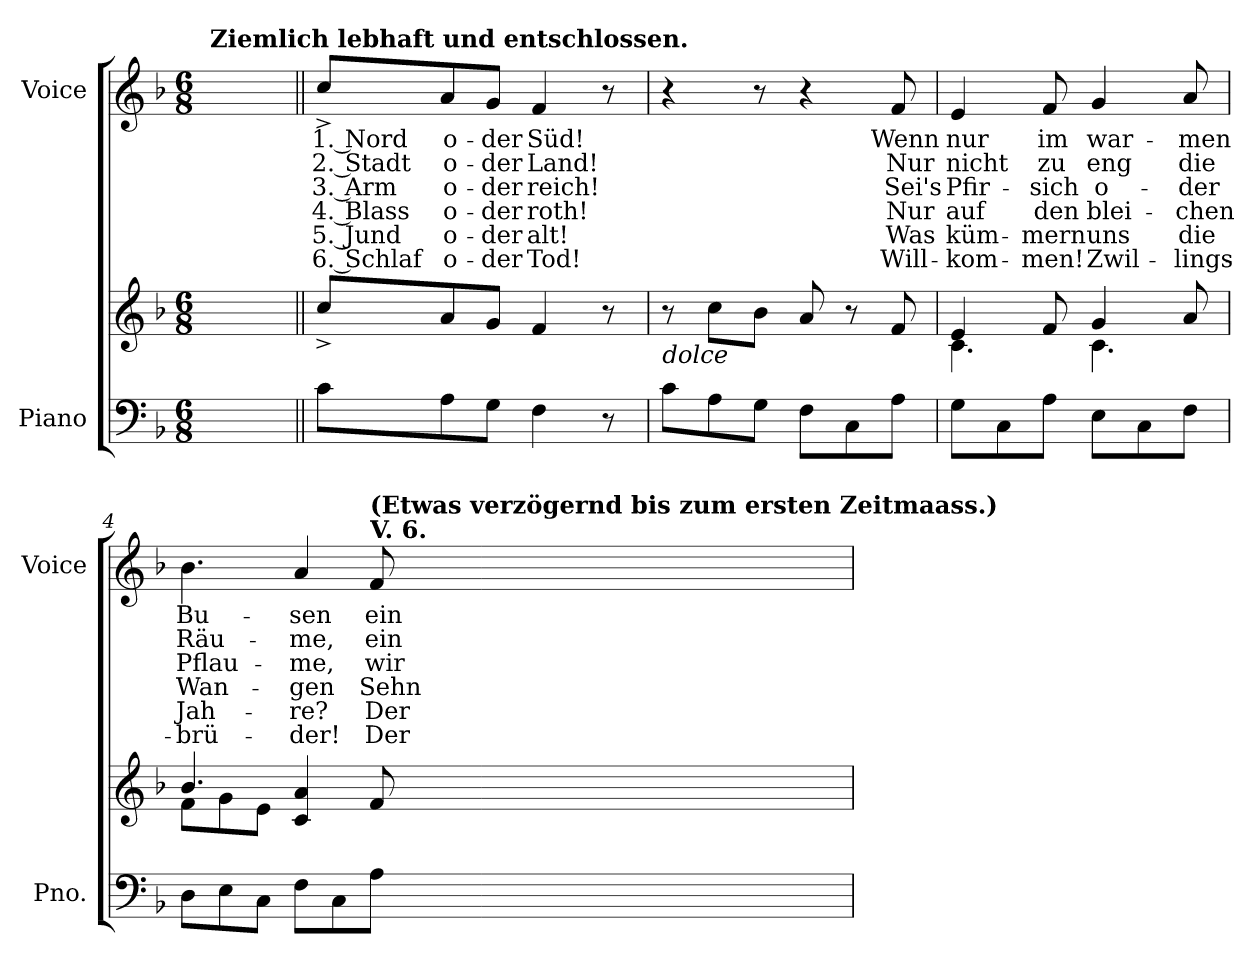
**kern	**kern	**kern	**text	**text	**text	**text	**text	**text
*part2	*part2	*part1	*part1	*part1	*part1	*part1	*part1	*part1
*staff3	*staff2	*staff1	*staff1	*staff1	*staff1	*staff1	*staff1	*staff1
*I"Piano	*	*I"Voice	*	*	*	*	*	*
*I'Pno.	*	*I'Voice	*	*	*	*	*	*
!!LO:PB:g=z
*clefF4	*clefG2	*clefG2	*	*	*	*	*	*
*k[b-]	*k[b-]	*k[b-]	*	*	*	*	*	*
*F:	*F:	*F:	*	*	*	*	*	*
*M6/8	*M6/8	*M6/8	*	*	*	*	*	*
*MM120	*MM120	*MM120	*	*	*	*	*	*
=	=	=	=	=	=	=	=	=
!	!	!LO:TX:a:B:t=Ziemlich lebhaft und entschlossen.	!	!	!	!	!	!
8ryy	8ryy	8ryy	.	.	.	.	.	.
=1||	=1||	=1||	=1||	=1||	=1||	=1||	=1||	=1||
!	!	!	!LO:LY:b:color=#000000	!LO:LY:b:color=#000000	!LO:LY:b:color=#000000	!LO:LY:b:color=#000000	!LO:LY:b:color=#000000	!LO:LY:b:color=#000000
8ci\L	8cc^i/L	8cc^i/L	1. Nord	2. Stadt	3. Arm	4. Blass	5. Jund	6. Schlaf
!	!	!	!LO:LY:b:color=#000000	!LO:LY:b:color=#000000	!LO:LY:b:color=#000000	!LO:LY:b:color=#000000	!LO:LY:b:color=#000000	!LO:LY:b:color=#000000
8Ai\	8ai/	8ai/	o-	o-	o-	o-	o-	o-
!	!	!	!LO:LY:b:color=#000000	!LO:LY:b:color=#000000	!LO:LY:b:color=#000000	!LO:LY:b:color=#000000	!LO:LY:b:color=#000000	!LO:LY:b:color=#000000
8Gi\J	8gi/J	8gi/J	-der	-der	-der	-der	-der	-der
!	!	!	!LO:LY:b:color=#000000	!LO:LY:b:color=#000000	!LO:LY:b:color=#000000	!LO:LY:b:color=#000000	!LO:LY:b:color=#000000	!LO:LY:b:color=#000000
4Fi\	4fi/	4fi/	Süd!	Land!	reich!	roth!	alt!	Tod!
8r	8r	8r	.	.	.	.	.	.
=2	=2	=2	=2	=2	=2	=2	=2	=2
!	!LO:TX:b:i:t=dolce	!	!	!	!	!	!	!
8ci\L	8r	4r	.	.	.	.	.	.
8Ai\	8cci\L	.	.	.	.	.	.	.
8Gi\J	8b-i\J	8r	.	.	.	.	.	.
8Fi\L	8ai/	4r	.	.	.	.	.	.
8Ci\	8r	.	.	.	.	.	.	.
!	!	!	!LO:LY:b:color=#000000	!LO:LY:b:color=#000000	!LO:LY:b:color=#000000	!LO:LY:b:color=#000000	!LO:LY:b:color=#000000	!LO:LY:b:color=#000000
8Ai\J	8fi/	8fi/	Wenn	Nur	Sei's	Nur	Was	Will-
=3	=3	=3	=3	=3	=3	=3	=3	=3
*	*^	*	*	*	*	*	*	*
!	!	!	!	!LO:LY:b:color=#000000	!LO:LY:b:color=#000000	!LO:LY:b:color=#000000	!LO:LY:b:color=#000000	!LO:LY:b:color=#000000	!LO:LY:b:color=#000000
8Gi\L	4ei/	4.ci\	4ei/	nur	nicht	Pfir-	auf	küm-	-kom-
8Ci\	.	.	.	.	.	.	.	.	.
!	!	!	!	!LO:LY:b:color=#000000	!LO:LY:b:color=#000000	!LO:LY:b:color=#000000	!LO:LY:b:color=#000000	!LO:LY:b:color=#000000	!LO:LY:b:color=#000000
8Ai\J	8fi/	.	8fi/	im	zu	-sich	den	-mern	-men!
!	!	!	!	!LO:LY:b:color=#000000	!LO:LY:b:color=#000000	!LO:LY:b:color=#000000	!LO:LY:b:color=#000000	!LO:LY:b:color=#000000	!LO:LY:b:color=#000000
8Ei\L	4gi/	4.ci\	4gi/	war-	eng	o-	blei-	uns	Zwil-
8Ci\	.	.	.	.	.	.	.	.	.
!	!	!	!	!LO:LY:b:color=#000000	!LO:LY:b:color=#000000	!LO:LY:b:color=#000000	!LO:LY:b:color=#000000	!LO:LY:b:color=#000000	!LO:LY:b:color=#000000
8Fi\J	8ai/	.	8ai/	-men	die	-der	-chen	die	-lings-
!!LO:LB:g=z
=4	=4	=4	=4	=4	=4	=4	=4	=4	=4
!	!	!	!	!LO:LY:b:color=#000000	!LO:LY:b:color=#000000	!LO:LY:b:color=#000000	!LO:LY:b:color=#000000	!LO:LY:b:color=#000000	!LO:LY:b:color=#000000
8Di\L	4.b-i/	8fi\L	4.b-i\	Bu-	Räu-	Pflau-	Wan-	Jah-	-brü-
8Ei\	.	8gi\	.	.	.	.	.	.	.
8Ci\J	.	8ei\J	.	.	.	.	.	.	.
!	!	!	!	!LO:LY:b:color=#000000	!LO:LY:b:color=#000000	!LO:LY:b:color=#000000	!LO:LY:b:color=#000000	!LO:LY:b:color=#000000	!LO:LY:b:color=#000000
8Fi\L	4ci/ 4ai	4.ryy	4ai/	-sen	-me,	-me,	-gen	-re?	-der!
8Ci\	.	.	.	.	.	.	.	.	.
!	!	!	!LO:TX:a:B:t=V. 6.	!	!	!	!	!	!
!	!	!	!LO:TX:B:t=(Etwas verzögernd bis zum ersten Zeitmaass.)	!	!	!	!	!	!
!	!	!	!	!LO:LY:b:color=#000000	!LO:LY:b:color=#000000	!LO:LY:b:color=#000000	!LO:LY:b:color=#000000	!LO:LY:b:color=#000000	!LO:LY:b:color=#000000
8Ai\J	8fi/	.	8fi/	ein	ein	wir	Sehn-	Der	Der
*	*v	*v	*	*	*	*	*	*	*
=	=	=	=	=	=	=	=	=
*-	*-	*-	*-	*-	*-	*-	*-	*-
